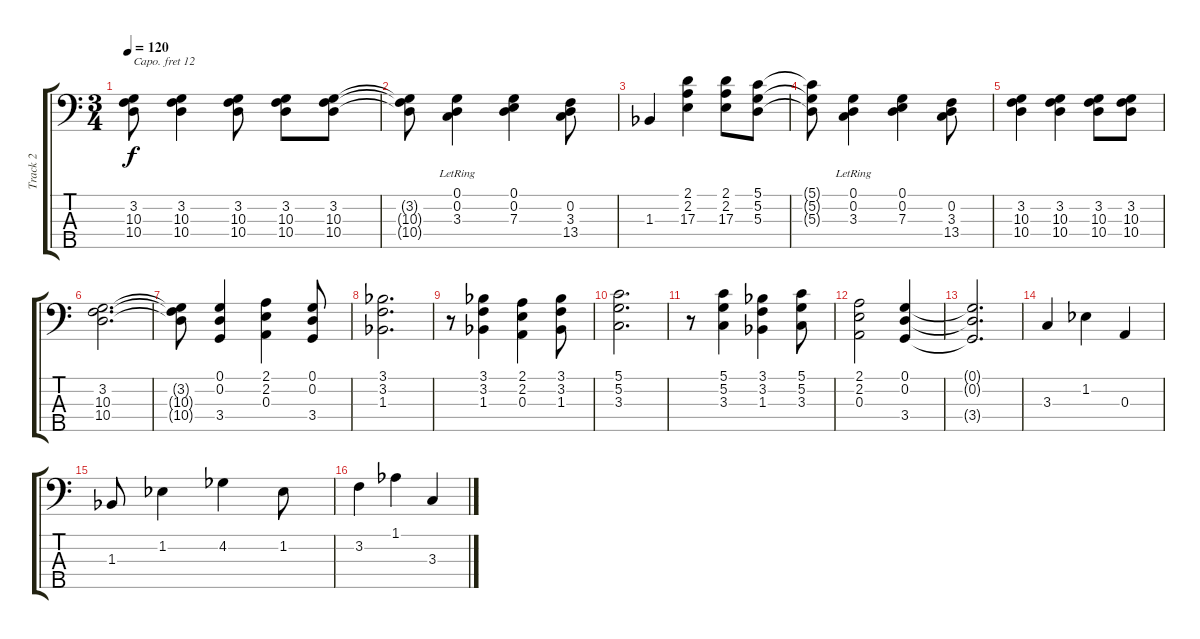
\track ("Track 2" "Track 2") {instrument acousticgrandpiano}
\staff {score tabs}
\capo 12
\tuning (G2 D2 A1 E1 A0) {hide}
\ts (3 4)
\tempo 120
\clef f4
\ks c
(3.2{t} 10.3{t} 10.4{t}).8{dy f} (3.2 10.3 10.4).4 (3.2 10.3 10.4).8 (3.2 10.3 10.4).8 (3.2 10.3 10.4).8 |
(3.2{t} 10.3{t} 10.4{t}).8 (0.1{lr} 0.2{lr} 3.3{lr}).4 (0.1 0.2 7.3).4 (0.2 3.3 13.4).8 |
1.3{acc b}.4 (2.1 2.2 17.3).4 (2.1 2.2 17.3).8 (5.1 5.2 5.3).8 |
(5.1{t} 5.2{t} 5.3{t}).8 (0.1{lr} 0.2{lr} 3.3{lr}).4 (0.1 0.2 7.3).4 (0.2 3.3 13.4).8 |
(3.2 10.3 10.4).4 (3.2 10.3 10.4).4 (3.2 10.3 10.4).8 (3.2 10.3 10.4).8 |
(3.2 10.3 10.4).2{d} |
(3.2{t} 10.3{t} 10.4{t}).8 (0.1 0.2 3.4).4 (2.1 2.2 0.3).4 (0.1 0.2 3.4).8 |
(3.1{acc b} 3.2 1.3{acc b}).2{d} |
r.8 (3.1{acc b} 3.2 1.3{acc b}).4 (2.1 2.2 0.3).4 (3.1{acc b} 3.2 1.3{acc b}).8 |
(5.1 5.2 3.3).2{d} |
r.8 (5.1 5.2 3.3).4 (3.1{acc b} 3.2 1.3{acc b}).4 (5.1 5.2 3.3).8 |
(2.1 2.2 0.3).2 (0.1 0.2 3.4).4 |
(0.1{t} 0.2{t} 3.4{t}).2{d} |
3.3.4 1.2{acc b}.4 0.3.4 |
1.3{acc b}.8 1.2{acc b}.4 4.2{acc b}.4 1.2{acc b}.8 |
3.2.4 1.1{acc b}.4 3.3.4
